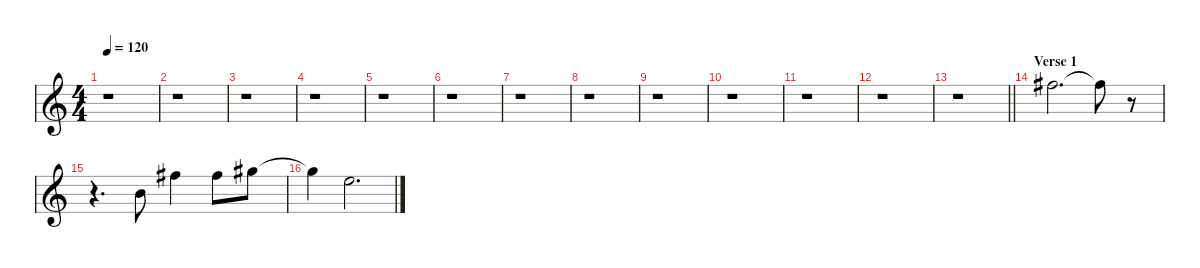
\defaultSystemsLayout 4
\hideDynamics
\bracketExtendMode nobrackets
\singleTrackTrackNamePolicy hidden
\multiTrackTrackNamePolicy hidden
\firstSystemTrackNameMode fullname
\firstSystemTrackNameOrientation horizontal
\otherSystemsTrackNameOrientation horizontal
\track ("Anneke" "clar.") {instrument clarinet}
\staff {score}
\tuning (E4 B3 G3 D3 A2 E2)
\ts (4 4)
\tempo 120
\clef g2
\ks c
r.1{dy f beam Down} |
r.1{beam Down} |
r.1{beam Down} |
r.1{beam Down} |
r.1{beam Down} |
r.1{beam Down} |
r.1{beam Down} |
r.1{beam Down} |
r.1{beam Down} |
r.1{beam Down} |
r.1{beam Down} |
r.1{beam Down} |
\barLineRight lightlight
r.1{beam Down} |
\section ("" "Verse 1")
14.1{acc #}.2{d dy mf beam Down} 14.1{t acc #}.8{dy f beam Down} r.8{beam Down} |
r.4{d beam Down} 12.2.8{dy mf beam Down} 14.1{acc #}.4{beam Down} 14.1{acc #}.8{beam Down} 16.1{acc #}.8{beam Down} |
16.1{t acc #}.4{dy f beam Down} 17.2.2{d dy mf beam Down}
